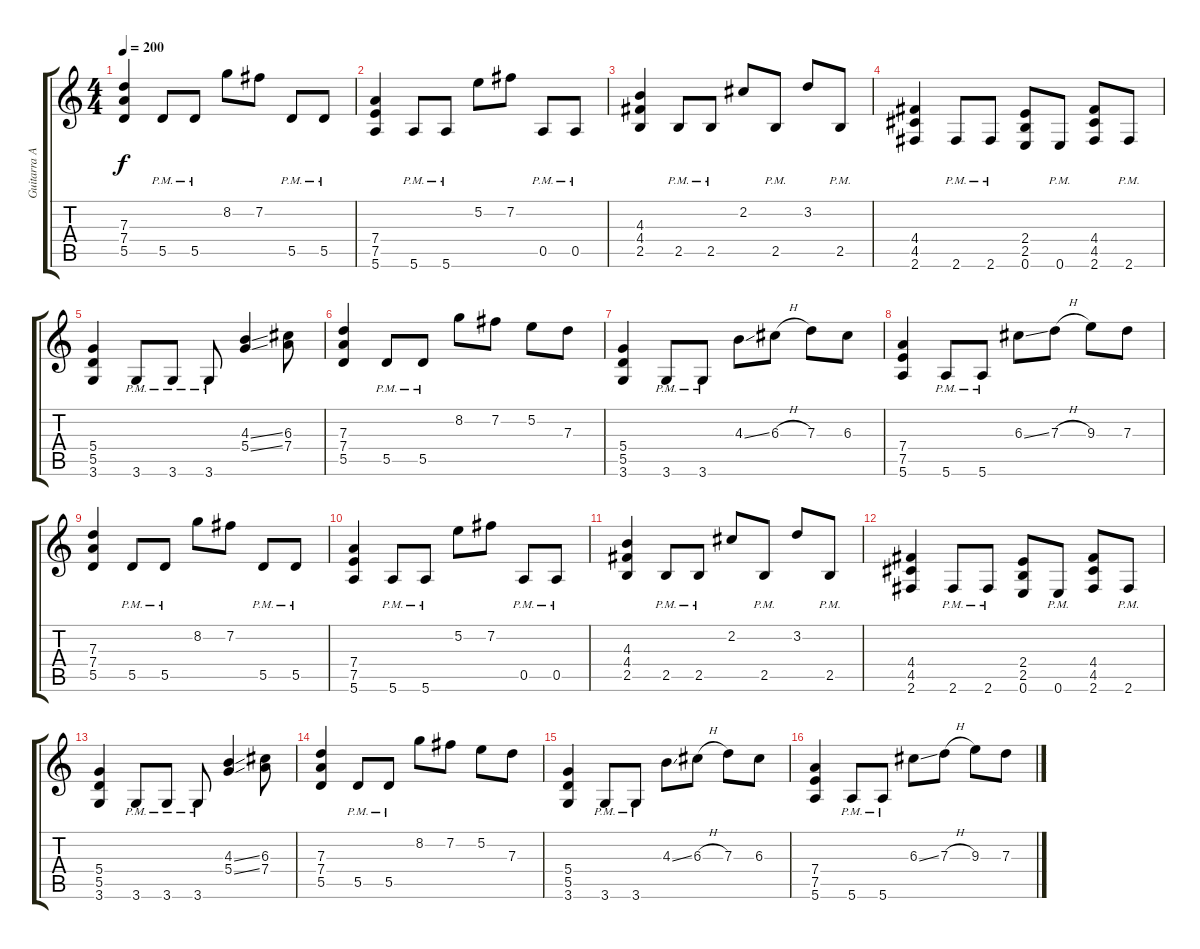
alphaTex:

\track ("Guitarra Acomp." "Guitarra A") {instrument overdrivenguitar}
\staff {score tabs}
\tuning (E4 B3 G3 D3 A2 E2) {hide}
\ts (4 4)
\tempo 200
\clef g2
\ks c
(7.3 7.4 5.5).4{dy f} 5.5{pm}.8 5.5{pm}.8 8.2.8 7.2.8 5.5{pm}.8 5.5{pm}.8 |
(7.4 7.5 5.6).4 5.6{pm}.8 5.6{pm}.8 5.2.8 7.2.8 0.5{pm}.8 0.5{pm}.8 |
(4.3 4.4 2.5).4 2.5{pm}.8 2.5{pm}.8 2.2.8 2.5{pm}.8 3.2.8 2.5{pm}.8 |
(4.4 4.5 2.6).4 2.6{pm}.8 2.6{pm}.8 (2.4 2.5 0.6).8 0.6{pm}.8 (4.4 4.5 2.6).8 2.6{pm}.8 |
(5.4 5.5 3.6).4 3.6{pm}.8 3.6{pm}.8 3.6{pm}.8 (4.3{ss} 5.4{ss}).4 (6.3 7.4).8 |
(7.3 7.4 5.5).4 5.5{pm}.8 5.5{pm}.8 8.2.8 7.2.8 5.2.8 7.3.8 |
(5.4 5.5 3.6).4 3.6{pm}.8 3.6{pm}.8 4.3{ss}.8 6.3{h}.8 7.3.8 6.3.8 |
(7.4 7.5 5.6).4 5.6{pm}.8 5.6{pm}.8 6.3{ss}.8 7.3{h}.8 9.3.8 7.3.8 |
(7.3 7.4 5.5).4 5.5{pm}.8 5.5{pm}.8 8.2.8 7.2.8 5.5{pm}.8 5.5{pm}.8 |
(7.4 7.5 5.6).4 5.6{pm}.8 5.6{pm}.8 5.2.8 7.2.8 0.5{pm}.8 0.5{pm}.8 |
(4.3 4.4 2.5).4 2.5{pm}.8 2.5{pm}.8 2.2.8 2.5{pm}.8 3.2.8 2.5{pm}.8 |
(4.4 4.5 2.6).4 2.6{pm}.8 2.6{pm}.8 (2.4 2.5 0.6).8 0.6{pm}.8 (4.4 4.5 2.6).8 2.6{pm}.8 |
(5.4 5.5 3.6).4 3.6{pm}.8 3.6{pm}.8 3.6{pm}.8 (4.3{ss} 5.4{ss}).4 (6.3 7.4).8 |
(7.3 7.4 5.5).4 5.5{pm}.8 5.5{pm}.8 8.2.8 7.2.8 5.2.8 7.3.8 |
(5.4 5.5 3.6).4 3.6{pm}.8 3.6{pm}.8 4.3{ss}.8 6.3{h}.8 7.3.8 6.3.8 |
(7.4 7.5 5.6).4 5.6{pm}.8 5.6{pm}.8 6.3{ss}.8 7.3{h}.8 9.3.8 7.3.8
